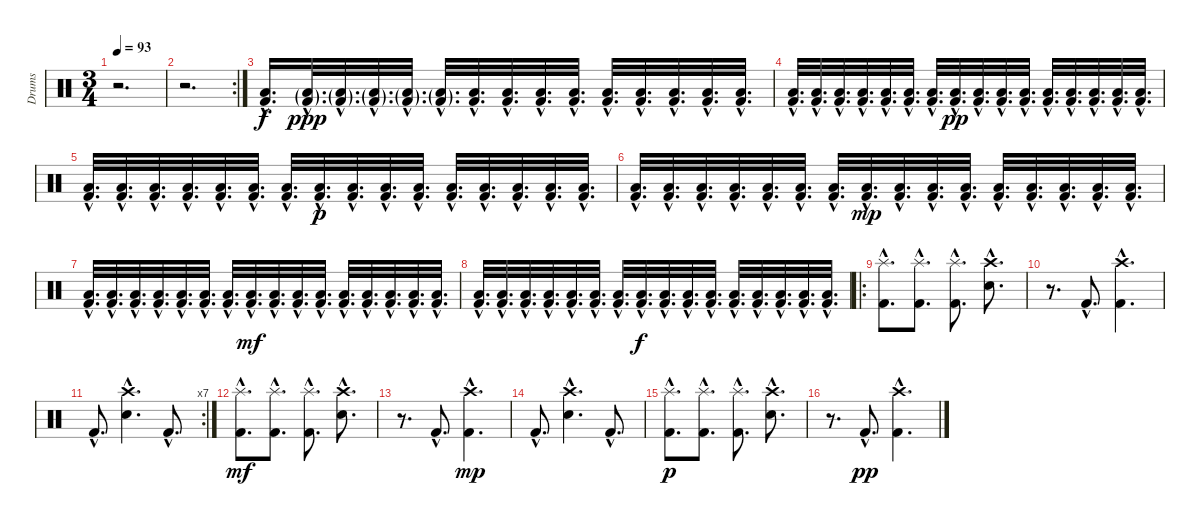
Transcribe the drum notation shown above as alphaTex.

\track ("Drums" "Drums") {instrument percussion}
\staff {score}
\articulation defaults
\ts (3 4)
\tempo 93
\clef neutral
\ks c
r.2{d dy f} |
\rc 2
r.2{d} |
("Low Tom (hit)"{hac} "Kick (hit) 2"{hac}).16{d} ("Low Tom (hit)"{g hac} "Kick (hit) 2"{g hac}).32{d dy ppp} ("Low Tom (hit)"{g hac} "Kick (hit) 2"{g hac}).32{d} ("Low Tom (hit)"{g hac} "Kick (hit) 2"{g hac}).32{d} ("Low Tom (hit)"{g hac} "Kick (hit) 2"{g hac}).32{d} ("Low Tom (hit)"{g hac} "Kick (hit) 2"{g hac}).32{d} ("Low Tom (hit)"{hac} "Kick (hit) 2"{hac}).32{d} ("Low Tom (hit)"{hac} "Kick (hit) 2"{hac}).32{d} ("Low Tom (hit)"{hac} "Kick (hit) 2"{hac}).32{d} ("Low Tom (hit)"{hac} "Kick (hit) 2"{hac}).32{d} ("Low Tom (hit)"{hac} "Kick (hit) 2"{hac}).32{d} ("Low Tom (hit)"{hac} "Kick (hit) 2"{hac}).32{d} ("Low Tom (hit)"{hac} "Kick (hit) 2"{hac}).32{d} ("Low Tom (hit)"{hac} "Kick (hit) 2"{hac}).32{d} ("Low Tom (hit)"{hac} "Kick (hit) 2"{hac}).32{d} |
("Low Tom (hit)"{hac} "Kick (hit) 2"{hac}).32{d} ("Low Tom (hit)"{hac} "Kick (hit) 2"{hac}).32{d} ("Low Tom (hit)"{hac} "Kick (hit) 2"{hac}).32{d} ("Low Tom (hit)"{hac} "Kick (hit) 2"{hac}).32{d} ("Low Tom (hit)"{hac} "Kick (hit) 2"{hac}).32{d} ("Low Tom (hit)"{hac} "Kick (hit) 2"{hac}).32{d} ("Low Tom (hit)"{hac} "Kick (hit) 2"{hac}).32{d} ("Low Tom (hit)"{hac} "Kick (hit) 2"{hac}).32{d dy pp} ("Low Tom (hit)"{hac} "Kick (hit) 2"{hac}).32{d} ("Low Tom (hit)"{hac} "Kick (hit) 2"{hac}).32{d} ("Low Tom (hit)"{hac} "Kick (hit) 2"{hac}).32{d} ("Low Tom (hit)"{hac} "Kick (hit) 2"{hac}).32{d} ("Low Tom (hit)"{hac} "Kick (hit) 2"{hac}).32{d} ("Low Tom (hit)"{hac} "Kick (hit) 2"{hac}).32{d} ("Low Tom (hit)"{hac} "Kick (hit) 2"{hac}).32{d} ("Low Tom (hit)"{hac} "Kick (hit) 2"{hac}).32{d} |
("Low Tom (hit)"{hac} "Kick (hit) 2"{hac}).32{d} ("Low Tom (hit)"{hac} "Kick (hit) 2"{hac}).32{d} ("Low Tom (hit)"{hac} "Kick (hit) 2"{hac}).32{d} ("Low Tom (hit)"{hac} "Kick (hit) 2"{hac}).32{d} ("Low Tom (hit)"{hac} "Kick (hit) 2"{hac}).32{d} ("Low Tom (hit)"{hac} "Kick (hit) 2"{hac}).32{d} ("Low Tom (hit)"{hac} "Kick (hit) 2"{hac}).32{d} ("Low Tom (hit)"{hac} "Kick (hit) 2"{hac}).32{d dy p} ("Low Tom (hit)"{hac} "Kick (hit) 2"{hac}).32{d} ("Low Tom (hit)"{hac} "Kick (hit) 2"{hac}).32{d} ("Low Tom (hit)"{hac} "Kick (hit) 2"{hac}).32{d} ("Low Tom (hit)"{hac} "Kick (hit) 2"{hac}).32{d} ("Low Tom (hit)"{hac} "Kick (hit) 2"{hac}).32{d} ("Low Tom (hit)"{hac} "Kick (hit) 2"{hac}).32{d} ("Low Tom (hit)"{hac} "Kick (hit) 2"{hac}).32{d} ("Low Tom (hit)"{hac} "Kick (hit) 2"{hac}).32{d} |
("Low Tom (hit)"{hac} "Kick (hit) 2"{hac}).32{d} ("Low Tom (hit)"{hac} "Kick (hit) 2"{hac}).32{d} ("Low Tom (hit)"{hac} "Kick (hit) 2"{hac}).32{d} ("Low Tom (hit)"{hac} "Kick (hit) 2"{hac}).32{d} ("Low Tom (hit)"{hac} "Kick (hit) 2"{hac}).32{d} ("Low Tom (hit)"{hac} "Kick (hit) 2"{hac}).32{d} ("Low Tom (hit)"{hac} "Kick (hit) 2"{hac}).32{d} ("Low Tom (hit)"{hac} "Kick (hit) 2"{hac}).32{d dy mp} ("Low Tom (hit)"{hac} "Kick (hit) 2"{hac}).32{d} ("Low Tom (hit)"{hac} "Kick (hit) 2"{hac}).32{d} ("Low Tom (hit)"{hac} "Kick (hit) 2"{hac}).32{d} ("Low Tom (hit)"{hac} "Kick (hit) 2"{hac}).32{d} ("Low Tom (hit)"{hac} "Kick (hit) 2"{hac}).32{d} ("Low Tom (hit)"{hac} "Kick (hit) 2"{hac}).32{d} ("Low Tom (hit)"{hac} "Kick (hit) 2"{hac}).32{d} ("Low Tom (hit)"{hac} "Kick (hit) 2"{hac}).32{d} |
("Low Tom (hit)"{hac} "Kick (hit) 2"{hac}).32{d} ("Low Tom (hit)"{hac} "Kick (hit) 2"{hac}).32{d} ("Low Tom (hit)"{hac} "Kick (hit) 2"{hac}).32{d} ("Low Tom (hit)"{hac} "Kick (hit) 2"{hac}).32{d} ("Low Tom (hit)"{hac} "Kick (hit) 2"{hac}).32{d} ("Low Tom (hit)"{hac} "Kick (hit) 2"{hac}).32{d} ("Low Tom (hit)"{hac} "Kick (hit) 2"{hac}).32{d} ("Low Tom (hit)"{hac} "Kick (hit) 2"{hac}).32{d dy mf} ("Low Tom (hit)"{hac} "Kick (hit) 2"{hac}).32{d} ("Low Tom (hit)"{hac} "Kick (hit) 2"{hac}).32{d} ("Low Tom (hit)"{hac} "Kick (hit) 2"{hac}).32{d} ("Low Tom (hit)"{hac} "Kick (hit) 2"{hac}).32{d} ("Low Tom (hit)"{hac} "Kick (hit) 2"{hac}).32{d} ("Low Tom (hit)"{hac} "Kick (hit) 2"{hac}).32{d} ("Low Tom (hit)"{hac} "Kick (hit) 2"{hac}).32{d} ("Low Tom (hit)"{hac} "Kick (hit) 2"{hac}).32{d} |
("Low Tom (hit)"{hac} "Kick (hit) 2"{hac}).32{d} ("Low Tom (hit)"{hac} "Kick (hit) 2"{hac}).32{d} ("Low Tom (hit)"{hac} "Kick (hit) 2"{hac}).32{d} ("Low Tom (hit)"{hac} "Kick (hit) 2"{hac}).32{d} ("Low Tom (hit)"{hac} "Kick (hit) 2"{hac}).32{d} ("Low Tom (hit)"{hac} "Kick (hit) 2"{hac}).32{d} ("Low Tom (hit)"{hac} "Kick (hit) 2"{hac}).32{d} ("Low Tom (hit)"{hac} "Kick (hit) 2"{hac}).32{d dy f} ("Low Tom (hit)"{hac} "Kick (hit) 2"{hac}).32{d} ("Low Tom (hit)"{hac} "Kick (hit) 2"{hac}).32{d} ("Low Tom (hit)"{hac} "Kick (hit) 2"{hac}).32{d} ("Low Tom (hit)"{hac} "Kick (hit) 2"{hac}).32{d} ("Low Tom (hit)"{hac} "Kick (hit) 2"{hac}).32{d} ("Low Tom (hit)"{hac} "Kick (hit) 2"{hac}).32{d} ("Low Tom (hit)"{hac} "Kick (hit) 2"{hac}).32{d} ("Low Tom (hit)"{hac} "Kick (hit) 2"{hac}).32{d} |
\ro
("Splash (hit)"{hac} "Kick (hit) 2"{hac}).8{d} ("Splash (hit)"{hac} "Kick (hit) 2"{hac}).8{d} ("Splash (hit)"{hac} "Kick (hit) 2"{hac}).8{d} ("Crash high (hit)"{hac} "Electric Snare (hit)"{hac}).8{d} |
r.8{d} "Kick (hit) 2"{hac}.8{d} ("Crash high (hit)"{hac} "Kick (hit) 2"{hac}).4{d} |
\rc 7 "Kick (hit) 2"{hac}.8{d}
("Crash high (hit)"{hac} "Electric Snare (hit)"{hac}).4{d} "Kick (hit) 2"{hac}.8{d} |
("Splash (hit)"{hac} "Kick (hit) 2"{hac}).8{d dy mf} ("Splash (hit)"{hac} "Kick (hit) 2"{hac}).8{d} ("Splash (hit)"{hac} "Kick (hit) 2"{hac}).8{d} ("Crash high (hit)"{hac} "Electric Snare (hit)"{hac}).8{d} |
r.8{d} "Kick (hit) 2"{hac}.8{d} ("Crash high (hit)"{hac} "Kick (hit) 2"{hac}).4{d dy mp} |
"Kick (hit) 2"{hac}.8{d} ("Crash high (hit)"{hac} "Electric Snare (hit)"{hac}).4{d} "Kick (hit) 2"{hac}.8{d} |
("Splash (hit)"{hac} "Kick (hit) 2"{hac}).8{d dy p} ("Splash (hit)"{hac} "Kick (hit) 2"{hac}).8{d} ("Splash (hit)"{hac} "Kick (hit) 2"{hac}).8{d} ("Crash high (hit)"{hac} "Electric Snare (hit)"{hac}).8{d} |
r.8{d} "Kick (hit) 2"{hac}.8{d dy pp} ("Crash high (hit)"{hac} "Kick (hit) 2"{hac}).4{d}
